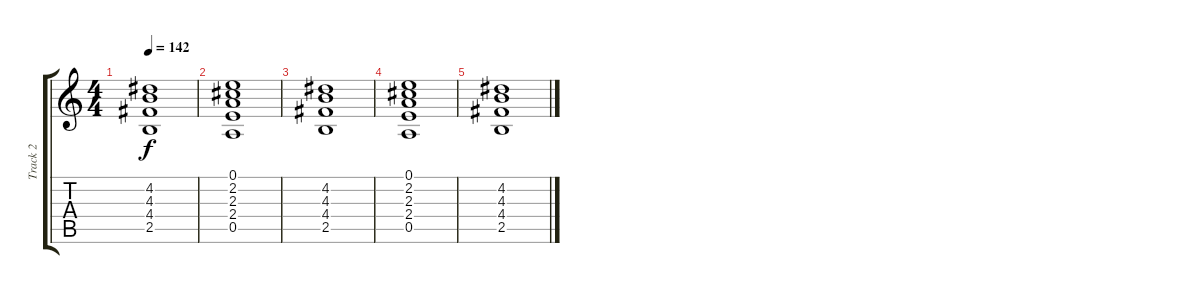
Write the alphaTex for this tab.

\track ("Track 2" "Track 2") {instrument acousticguitarnylon}
\staff {score tabs}
\tuning (E4 B3 G3 D3 A2 E2) {hide}
\ts (4 4)
\tempo 142
\clef g2
\ks c
(4.2 4.3 4.4 2.5).1{dy f} |
(0.1 2.2 2.3 2.4 0.5).1 |
(4.2 4.3 4.4 2.5).1 |
(0.1 2.2 2.3 2.4 0.5).1 |
(4.2 4.3 4.4 2.5).1
